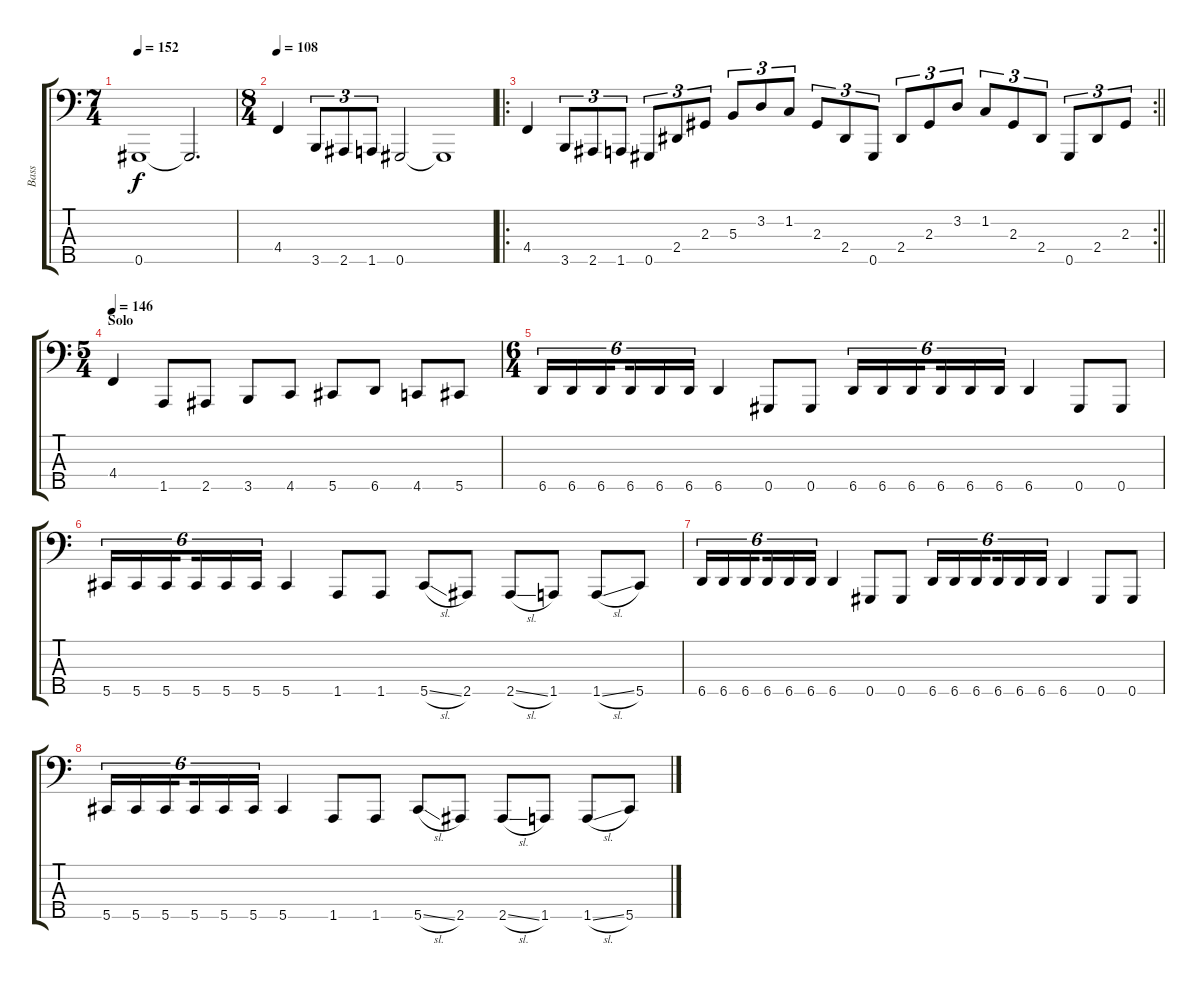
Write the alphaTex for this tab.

\track ("Bass" "Bass") {instrument electricbassfinger}
\staff {score tabs}
\tuning (E2 B1 Gb1 Db1 Ab0) {hide}
\ts (7 4)
\tempo 152
\clef f4
\ks c
0.5{t}.1{dy f} 0.5{t}.2{d} |
\ts (8 4)
\tempo 100
\tempo 108
4.4.4 3.5.8{tu (3 2)} 2.5.8{tu (3 2)} 1.5.8{tu (3 2)} 0.5.2 0.5{t}.1 |
\ro
\rc 2
\barLineRight lightlight
4.4.4 3.5.8{tu (3 2)} 2.5.8{tu (3 2)} 1.5.8{tu (3 2)} 0.5.8{tu (3 2)} 2.4.8{tu (3 2)} 2.3.8{tu (3 2)} 5.3.8{tu (3 2)} 3.2.8{tu (3 2)} 1.2.8{tu (3 2)} 2.3.8{tu (3 2)} 2.4.8{tu (3 2)} 0.5.8{tu (3 2)} 2.4.8{tu (3 2)} 2.3.8{tu (3 2)} 3.2.8{tu (3 2)} 1.2.8{tu (3 2)} 2.3.8{tu (3 2)} 2.4.8{tu (3 2)} 0.5.8{tu (3 2)} 2.4.8{tu (3 2)} 2.3.8{tu (3 2)} |
\ts (5 4)
\section ("" "Solo")
\tempo 146
4.4.4 1.5.8 2.5.8 3.5.8 4.5.8 5.5.8 6.5.8 4.5.8 5.5.8 |
\ts (6 4)
6.5.16{tu (6 4)} 6.5.16{tu (6 4)} 6.5.16{tu (6 4) beam splitsecondary} 6.5.16{tu (6 4)} 6.5.16{tu (6 4)} 6.5.16{tu (6 4)} 6.5.4 0.5.8 0.5.8 6.5.16{tu (6 4)} 6.5.16{tu (6 4)} 6.5.16{tu (6 4) beam splitsecondary} 6.5.16{tu (6 4)} 6.5.16{tu (6 4)} 6.5.16{tu (6 4)} 6.5.4 0.5.8 0.5.8 |
5.5.16{tu (6 4)} 5.5.16{tu (6 4)} 5.5.16{tu (6 4) beam splitsecondary} 5.5.16{tu (6 4)} 5.5.16{tu (6 4)} 5.5.16{tu (6 4)} 5.5.4 1.5.8 1.5.8 5.5{sl}.8 2.5.8 2.5{sl}.8 1.5.8 1.5{sl}.8 5.5.8 |
6.5.16{tu (6 4)} 6.5.16{tu (6 4)} 6.5.16{tu (6 4) beam splitsecondary} 6.5.16{tu (6 4)} 6.5.16{tu (6 4)} 6.5.16{tu (6 4)} 6.5.4 0.5.8 0.5.8 6.5.16{tu (6 4)} 6.5.16{tu (6 4)} 6.5.16{tu (6 4) beam splitsecondary} 6.5.16{tu (6 4)} 6.5.16{tu (6 4)} 6.5.16{tu (6 4)} 6.5.4 0.5.8 0.5.8 |
5.5.16{tu (6 4)} 5.5.16{tu (6 4)} 5.5.16{tu (6 4) beam splitsecondary} 5.5.16{tu (6 4)} 5.5.16{tu (6 4)} 5.5.16{tu (6 4)} 5.5.4 1.5.8 1.5.8 5.5{sl}.8 2.5.8 2.5{sl}.8 1.5.8 1.5{sl}.8 5.5.8
